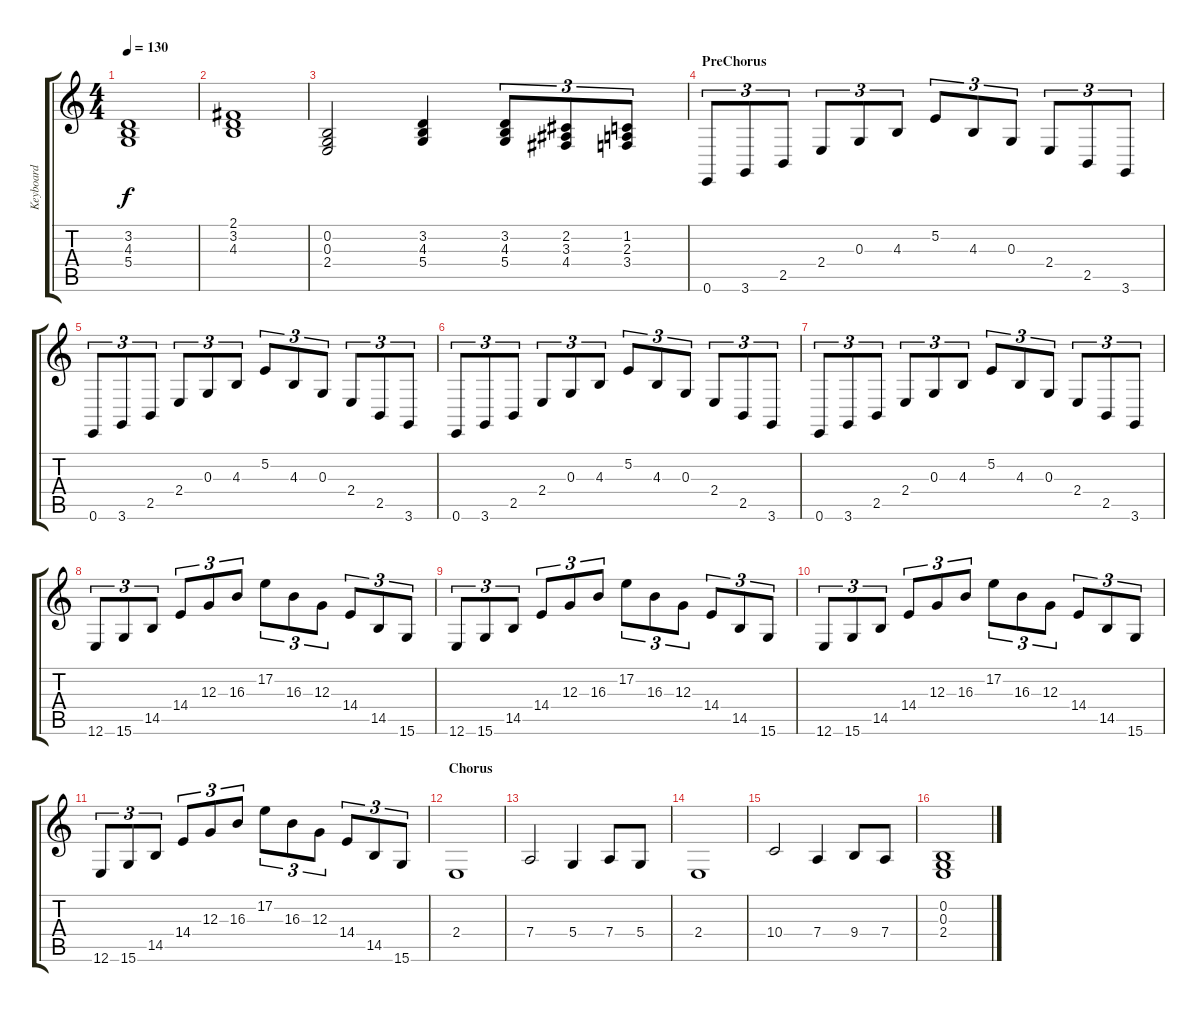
\track ("Keyboard" "Keyboard") {instrument drawbarorgan}
\staff {score tabs}
\tuning (E4 B3 G3 D3 A2 E2) {hide}
\ts (4 4)
\tempo 130
\clef g2
\ks c
(3.2 4.3 5.4).1{dy f} |
(2.1 3.2 4.3).1 |
(0.2 0.3 2.4).2 (3.2 4.3 5.4).4 (3.2 4.3 5.4).8{tu (3 2)} (2.2 3.3 4.4).8{tu (3 2)} (1.2 2.3 3.4).8{tu (3 2)} |
\section ("" "PreChorus")
0.6.8{tu (3 2)} 3.6.8{tu (3 2)} 2.5.8{tu (3 2)} 2.4.8{tu (3 2)} 0.3.8{tu (3 2)} 4.3.8{tu (3 2)} 5.2.8{tu (3 2)} 4.3.8{tu (3 2)} 0.3.8{tu (3 2)} 2.4.8{tu (3 2)} 2.5.8{tu (3 2)} 3.6.8{tu (3 2)} |
0.6.8{tu (3 2)} 3.6.8{tu (3 2)} 2.5.8{tu (3 2)} 2.4.8{tu (3 2)} 0.3.8{tu (3 2)} 4.3.8{tu (3 2)} 5.2.8{tu (3 2)} 4.3.8{tu (3 2)} 0.3.8{tu (3 2)} 2.4.8{tu (3 2)} 2.5.8{tu (3 2)} 3.6.8{tu (3 2)} |
0.6.8{tu (3 2)} 3.6.8{tu (3 2)} 2.5.8{tu (3 2)} 2.4.8{tu (3 2)} 0.3.8{tu (3 2)} 4.3.8{tu (3 2)} 5.2.8{tu (3 2)} 4.3.8{tu (3 2)} 0.3.8{tu (3 2)} 2.4.8{tu (3 2)} 2.5.8{tu (3 2)} 3.6.8{tu (3 2)} |
0.6.8{tu (3 2)} 3.6.8{tu (3 2)} 2.5.8{tu (3 2)} 2.4.8{tu (3 2)} 0.3.8{tu (3 2)} 4.3.8{tu (3 2)} 5.2.8{tu (3 2)} 4.3.8{tu (3 2)} 0.3.8{tu (3 2)} 2.4.8{tu (3 2)} 2.5.8{tu (3 2)} 3.6.8{tu (3 2)} |
12.6.8{tu (3 2)} 15.6.8{tu (3 2)} 14.5.8{tu (3 2)} 14.4.8{tu (3 2)} 12.3.8{tu (3 2)} 16.3.8{tu (3 2)} 17.2.8{tu (3 2)} 16.3.8{tu (3 2)} 12.3.8{tu (3 2)} 14.4.8{tu (3 2)} 14.5.8{tu (3 2)} 15.6.8{tu (3 2)} |
12.6.8{tu (3 2)} 15.6.8{tu (3 2)} 14.5.8{tu (3 2)} 14.4.8{tu (3 2)} 12.3.8{tu (3 2)} 16.3.8{tu (3 2)} 17.2.8{tu (3 2)} 16.3.8{tu (3 2)} 12.3.8{tu (3 2)} 14.4.8{tu (3 2)} 14.5.8{tu (3 2)} 15.6.8{tu (3 2)} |
12.6.8{tu (3 2)} 15.6.8{tu (3 2)} 14.5.8{tu (3 2)} 14.4.8{tu (3 2)} 12.3.8{tu (3 2)} 16.3.8{tu (3 2)} 17.2.8{tu (3 2)} 16.3.8{tu (3 2)} 12.3.8{tu (3 2)} 14.4.8{tu (3 2)} 14.5.8{tu (3 2)} 15.6.8{tu (3 2)} |
12.6.8{tu (3 2)} 15.6.8{tu (3 2)} 14.5.8{tu (3 2)} 14.4.8{tu (3 2)} 12.3.8{tu (3 2)} 16.3.8{tu (3 2)} 17.2.8{tu (3 2)} 16.3.8{tu (3 2)} 12.3.8{tu (3 2)} 14.4.8{tu (3 2)} 14.5.8{tu (3 2)} 15.6.8{tu (3 2)} |
\section ("" "Chorus")
2.4.1 |
7.4.2 5.4.4 7.4.8 5.4.8 |
2.4.1 |
10.4.2 7.4.4 9.4.8 7.4.8 |
(0.2 0.3 2.4).1
